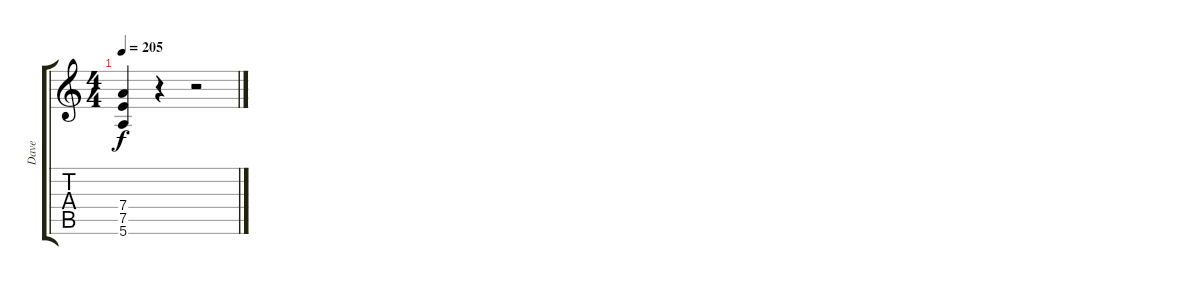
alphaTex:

\track ("Dave" "Dave") {instrument distortionguitar}
\staff {score tabs}
\tuning (E4 B3 G3 D3 A2 E2) {hide}
\ts (4 4)
\tempo 205
\clef g2
\ks c
(7.4 7.5 5.6).4{dy f} r.4 r.2
